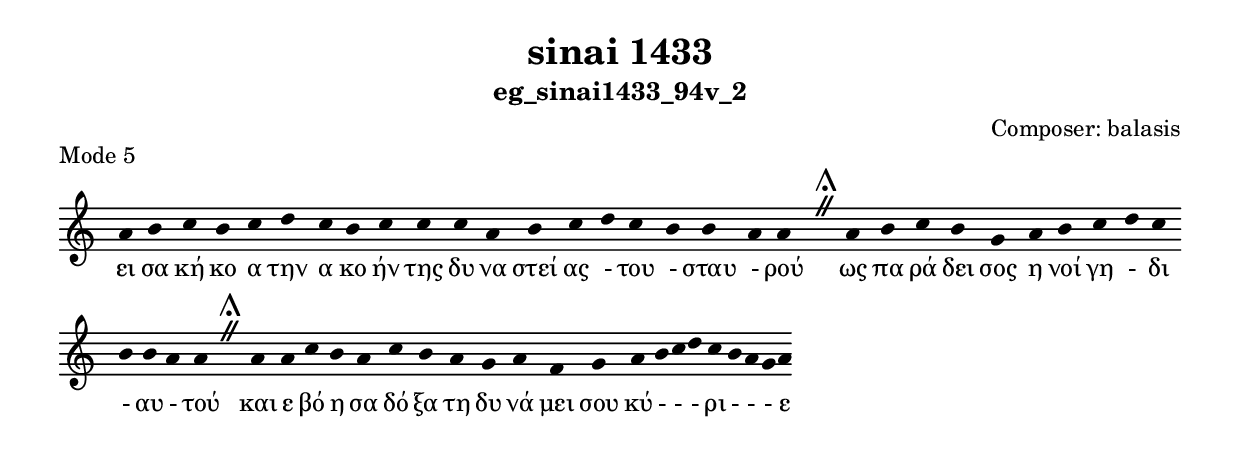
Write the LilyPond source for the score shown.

\include "gregorian.ly"

	\header {
 	  title = "sinai 1433"
	  subtitle = "eg_sinai1433_94v_2"
	  composer = "Composer: balasis"
	  piece = "Mode 5"
	}

	chant = {
	  a'4 b'4 c''4 b'4 c''4 d''4 c''4 b'4 c''4 c''4 c''4 a'4 b'4 c''4 d''4 c''4 b'4 b'4 a'4 a'4 \divisioMaior
 a'4 b'4 c''4 b'4 g'4 a'4 b'4 c''4 d''4 c''4 b'4 b'4 a'4 a'4 \divisioMaior
 a'4 a'4 c''4 b'4 a'4 c''4 b'4 a'4 g'4 a'4 f'4 g'4 a'4 b'4 c''4 d''4 c''4 b'4 a'4 g'4 a'4\finalis
	}

	verba = \lyricmode {ει σα κή κο α την α κο ήν της δυ να στεί ας - του - σταυ - ρού 
ως πα ρά δει σος η νοί γη - δι - αυ - τού 
και ε βό η σα δό ξα τη δυ νά μει σου κύ -  -  - ρι -  -  - ε 
	}


	\score {
	  \new Staff <<
	  \new Voice = "melody" \chant
	  \new Lyrics = "one" \lyricsto melody \verba
	  >>
	  \layout {
	    \context {
	      \Staff
	      \remove "Time_signature_engraver"
	      \remove "Bar_engraver"
	    }
	    \context {
	      \Voice
	      \remove "Stem_engraver"
	    }
	  }
	}